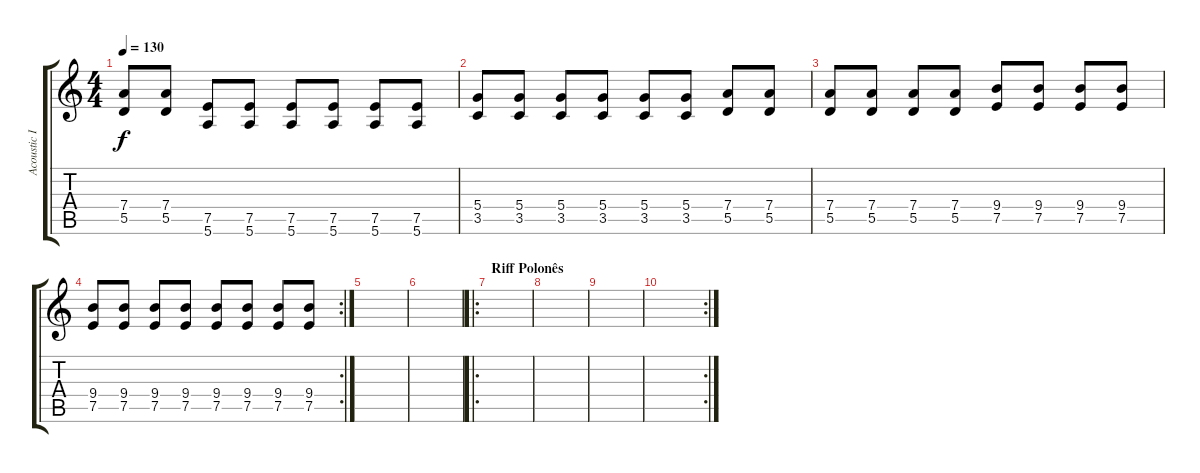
\track ("Acoustic III" "Acoustic I") {instrument electricguitarjazz}
\staff {score tabs}
\tuning (E4 B3 G3 D3 A2 E2) {hide}
\ts (4 4)
\tempo 130
\clef g2
\ks c
(7.4 5.5).8{dy f} (7.4 5.5).8 (7.5 5.6).8 (7.5 5.6).8 (7.5 5.6).8 (7.5 5.6).8 (7.5 5.6).8 (7.5 5.6).8 |
(5.4 3.5).8 (5.4 3.5).8 (5.4 3.5).8 (5.4 3.5).8 (5.4 3.5).8 (5.4 3.5).8 (7.4 5.5).8 (7.4 5.5).8 |
(7.4 5.5).8 (7.4 5.5).8 (7.4 5.5).8 (7.4 5.5).8 (9.4 7.5).8 (9.4 7.5).8 (9.4 7.5).8 (9.4 7.5).8 |
\rc 2
(9.4 7.5).8 (9.4 7.5).8 (9.4 7.5).8 (9.4 7.5).8 (9.4 7.5).8 (9.4 7.5).8 (9.4 7.5).8 (9.4 7.5).8 |
|
|
\ro
\section ("" "Riff Polonês")
|
|
|
\rc 2
